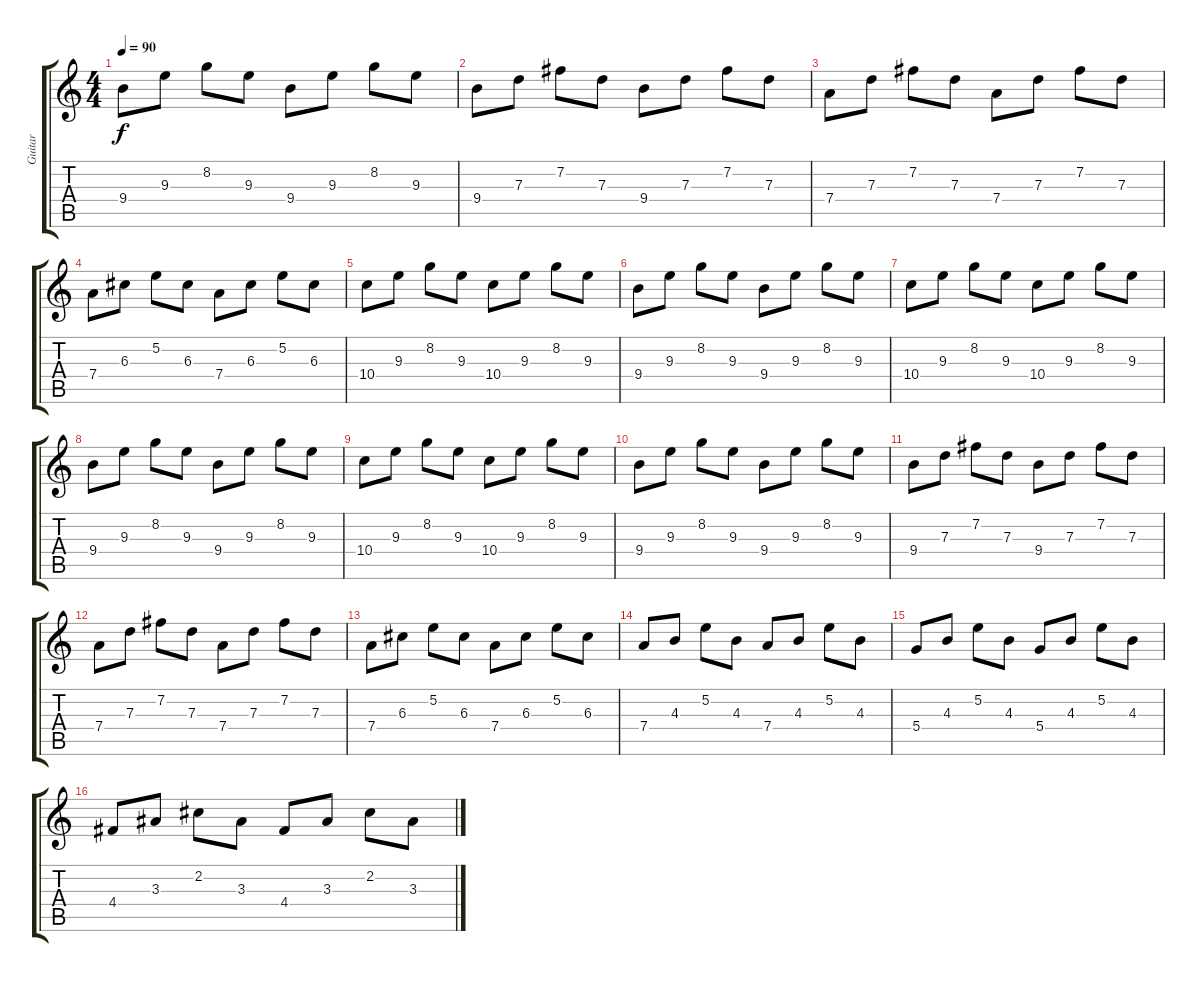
\track ("Guitar" "Guitar") {instrument acousticguitarsteel}
\staff {score tabs}
\tuning (E4 B3 G3 D3 A2 E2) {hide}
\ts (4 4)
\tempo 90
\clef g2
\ks c
9.4.8{dy f} 9.3.8 8.2.8 9.3.8 9.4.8 9.3.8 8.2.8 9.3.8 |
9.4.8 7.3.8 7.2.8 7.3.8 9.4.8 7.3.8 7.2.8 7.3.8 |
7.4.8 7.3.8 7.2.8 7.3.8 7.4.8 7.3.8 7.2.8 7.3.8 |
7.4.8 6.3.8 5.2.8 6.3.8 7.4.8 6.3.8 5.2.8 6.3.8 |
10.4.8 9.3.8 8.2.8 9.3.8 10.4.8 9.3.8 8.2.8 9.3.8 |
9.4.8 9.3.8 8.2.8 9.3.8 9.4.8 9.3.8 8.2.8 9.3.8 |
10.4.8 9.3.8 8.2.8 9.3.8 10.4.8 9.3.8 8.2.8 9.3.8 |
9.4.8 9.3.8 8.2.8 9.3.8 9.4.8 9.3.8 8.2.8 9.3.8 |
10.4.8 9.3.8 8.2.8 9.3.8 10.4.8 9.3.8 8.2.8 9.3.8 |
9.4.8 9.3.8 8.2.8 9.3.8 9.4.8 9.3.8 8.2.8 9.3.8 |
9.4.8 7.3.8 7.2.8 7.3.8 9.4.8 7.3.8 7.2.8 7.3.8 |
7.4.8 7.3.8 7.2.8 7.3.8 7.4.8 7.3.8 7.2.8 7.3.8 |
7.4.8 6.3.8 5.2.8 6.3.8 7.4.8 6.3.8 5.2.8 6.3.8 |
7.4.8 4.3.8 5.2.8 4.3.8 7.4.8 4.3.8 5.2.8 4.3.8 |
5.4.8 4.3.8 5.2.8 4.3.8 5.4.8 4.3.8 5.2.8 4.3.8 |
4.4.8 3.3.8 2.2.8 3.3.8 4.4.8 3.3.8 2.2.8 3.3.8
